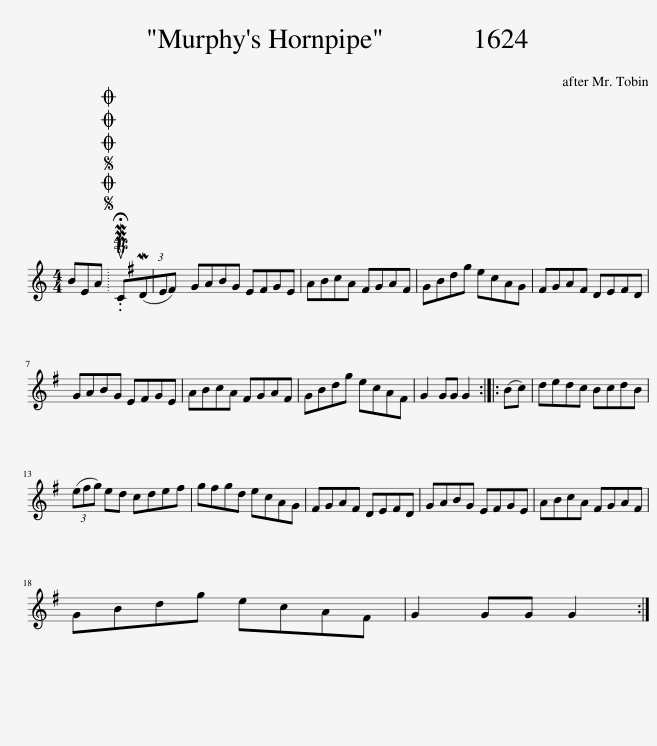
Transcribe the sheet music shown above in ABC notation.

X:1
L:1/8
M:4/4
I:linebreak $
K:C
V:1 treble
V:1
 BEA |SOSOOO .!fermata!PMTuC(3(MDE^F) | GABG E^FGE | ABcA ^FGAF | GBdg ecAG | %5
 ^FGAF DEFD |$ GABG E^FGE | ABcA ^FGAF | GBdg ecA^F | G2 GG G2 :: %10
 (Bc) | dedc BcdB |$ (3(e^fg) ed cdef | g^fgd ecAG | ^FGAF DEFD | %15
 GABG E^FGE | ABcA ^FGAF |$ GBdg ecA^F | G2 GG G2 :| %19
